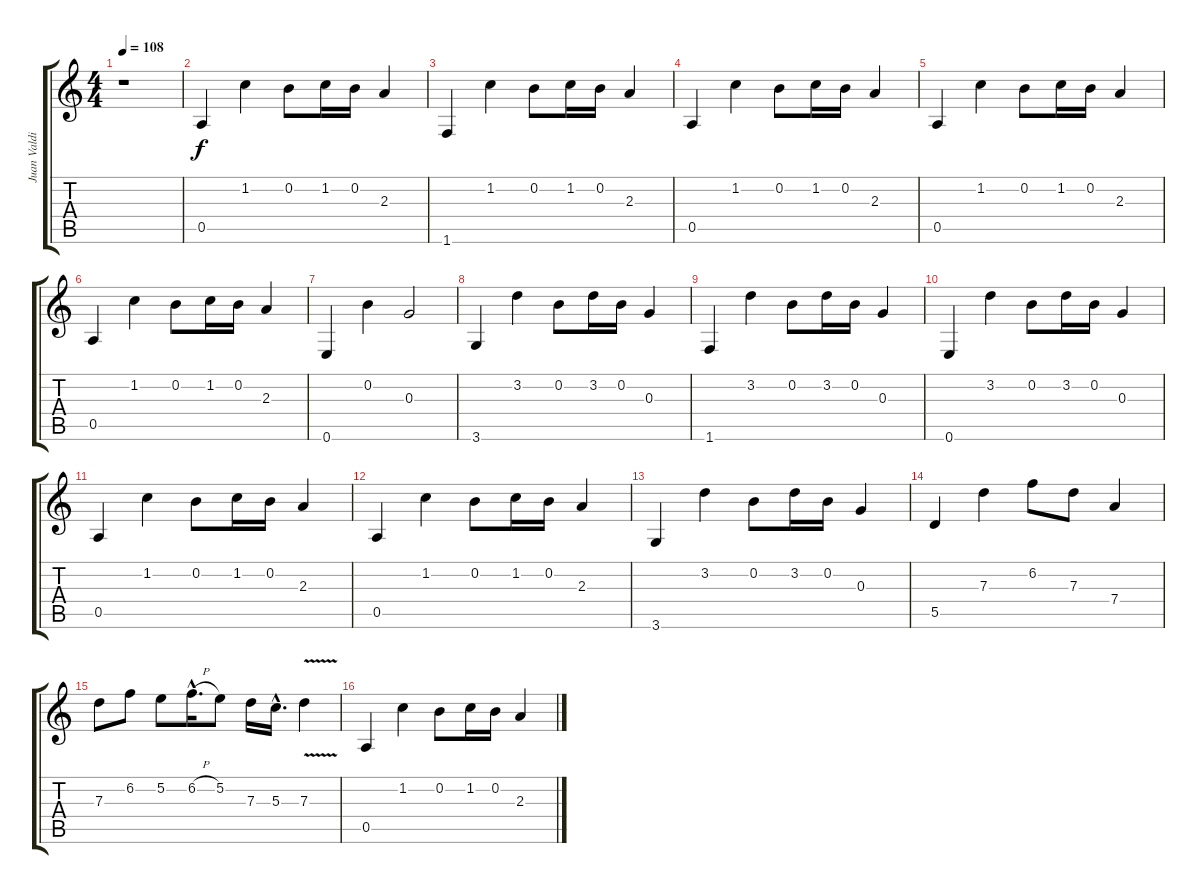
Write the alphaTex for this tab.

\track ("Juan Valdivia" "Juan Valdi") {instrument acousticguitarsteel}
\staff {score tabs}
\tuning (E4 B3 G3 D3 A2 E2) {hide}
\ts (4 4)
\tempo 108
\clef g2
\ks c
r.1{dy f} |
0.5.4 1.2.4 0.2.8 1.2.16 0.2.16 2.3.4 |
1.6.4 1.2.4 0.2.8 1.2.16 0.2.16 2.3.4 |
0.5.4 1.2.4 0.2.8 1.2.16 0.2.16 2.3.4 |
0.5.4 1.2.4 0.2.8 1.2.16 0.2.16 2.3.4 |
0.5.4 1.2.4 0.2.8 1.2.16 0.2.16 2.3.4 |
0.6.4 0.2.4 0.3.2 |
3.6.4 3.2.4 0.2.8 3.2.16 0.2.16 0.3.4 |
1.6.4 3.2.4 0.2.8 3.2.16 0.2.16 0.3.4 |
0.6.4 3.2.4 0.2.8 3.2.16 0.2.16 0.3.4 |
0.5.4 1.2.4 0.2.8 1.2.16 0.2.16 2.3.4 |
0.5.4 1.2.4 0.2.8 1.2.16 0.2.16 2.3.4 |
3.6.4 3.2.4 0.2.8 3.2.16 0.2.16 0.3.4 |
5.5.4 7.3.4 6.2.8 7.3.8 7.4.4 |
7.3.8 6.2.8 5.2.8 6.2{h hac}.16{d} 5.2.8 7.3.16 5.3{hac}.16{d} 7.3{v}.4 |
0.5.4 1.2.4 0.2.8 1.2.16 0.2.16 2.3.4
